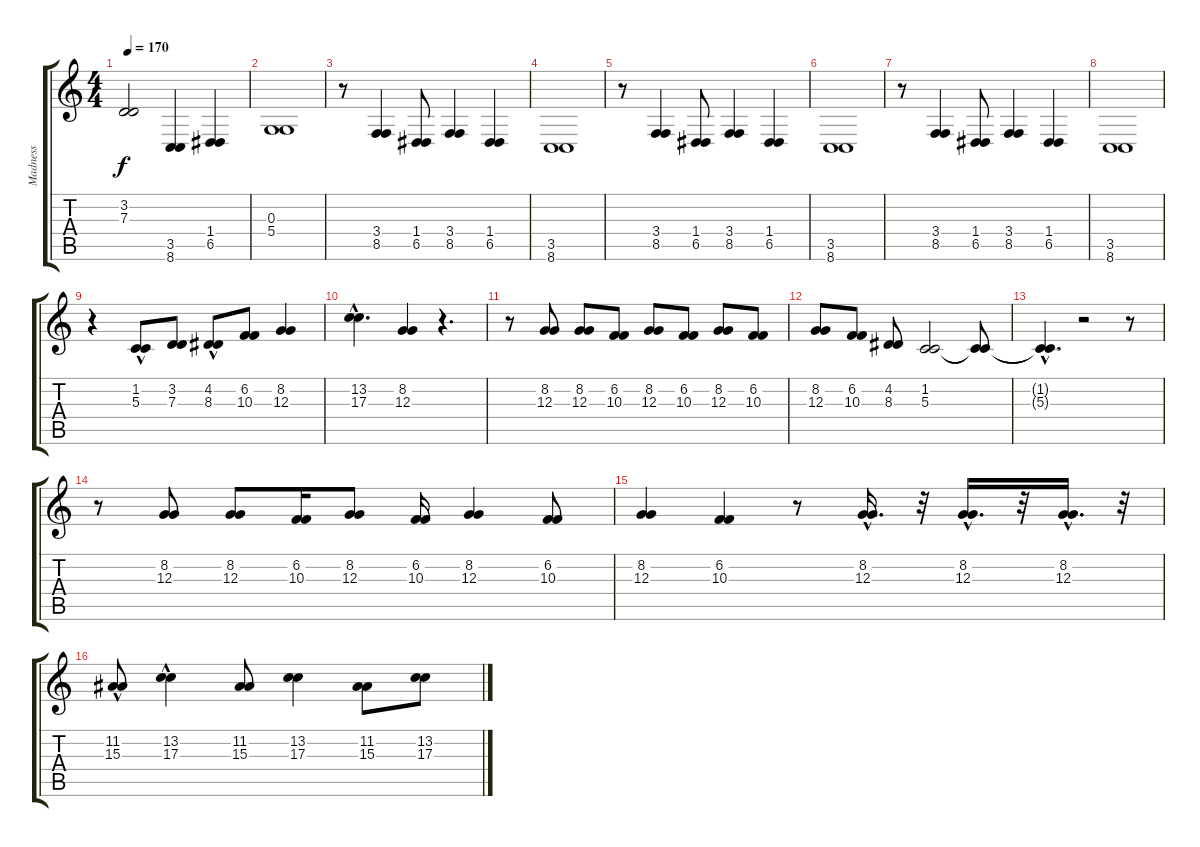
\track ("Madness" "Madness") {instrument tenorsax}
\staff {score tabs}
\tuning (E4 B3 G3 D3 A2 E2) {hide}
\ts (4 4)
\tempo 170
\clef g2
\ks c
(3.2{t} 7.3{t}).2{dy f} (3.5 8.6).4 (1.4 6.5).4 |
(0.3 5.4).1 |
r.8 (3.4 8.5).4 (1.4 6.5).8 (3.4 8.5).4 (1.4 6.5).4 |
(3.5 8.6).1 |
r.8 (3.4 8.5).4 (1.4 6.5).8 (3.4 8.5).4 (1.4 6.5).4 |
(3.5 8.6).1 |
r.8 (3.4 8.5).4 (1.4 6.5).8 (3.4 8.5).4 (1.4 6.5).4 |
(3.5 8.6).1 |
r.4 (1.2{hac} 5.3{hac}).8 (3.2 7.3).8 (4.2{hac} 8.3{hac}).8 (6.2 10.3).8 (8.2 12.3).4 |
(13.2{hac} 17.3{hac}).4{d} (8.2 12.3).4 r.4{d} |
r.8 (8.2 12.3).8 (8.2 12.3).8 (6.2 10.3).8 (8.2 12.3).8 (6.2 10.3).8 (8.2 12.3).8 (6.2 10.3).8 |
(8.2 12.3).8 (6.2 10.3).8 (4.2 8.3).8 (1.2 5.3).2 (1.2{t} 5.3{t}).8 |
(1.2{hac t} 5.3{hac t}).4{d} r.2 r.8 |
r.8 (8.2 12.3).8 (8.2 12.3).8 (6.2 10.3).16 (8.2 12.3).8 (6.2 10.3).16 (8.2 12.3).4 (6.2 10.3).8 |
(8.2 12.3).4 (6.2 10.3).4 r.8 (8.2{hac} 12.3{hac}).16{d} r.32 (8.2{hac} 12.3{hac}).16{d} r.32 (8.2{hac} 12.3{hac}).16{d} r.32 |
(11.2{hac} 15.3{hac}).8 (13.2{hac} 17.3{hac}).4 (11.2 15.3).8 (13.2 17.3).4 (11.2 15.3).8 (13.2 17.3).8
